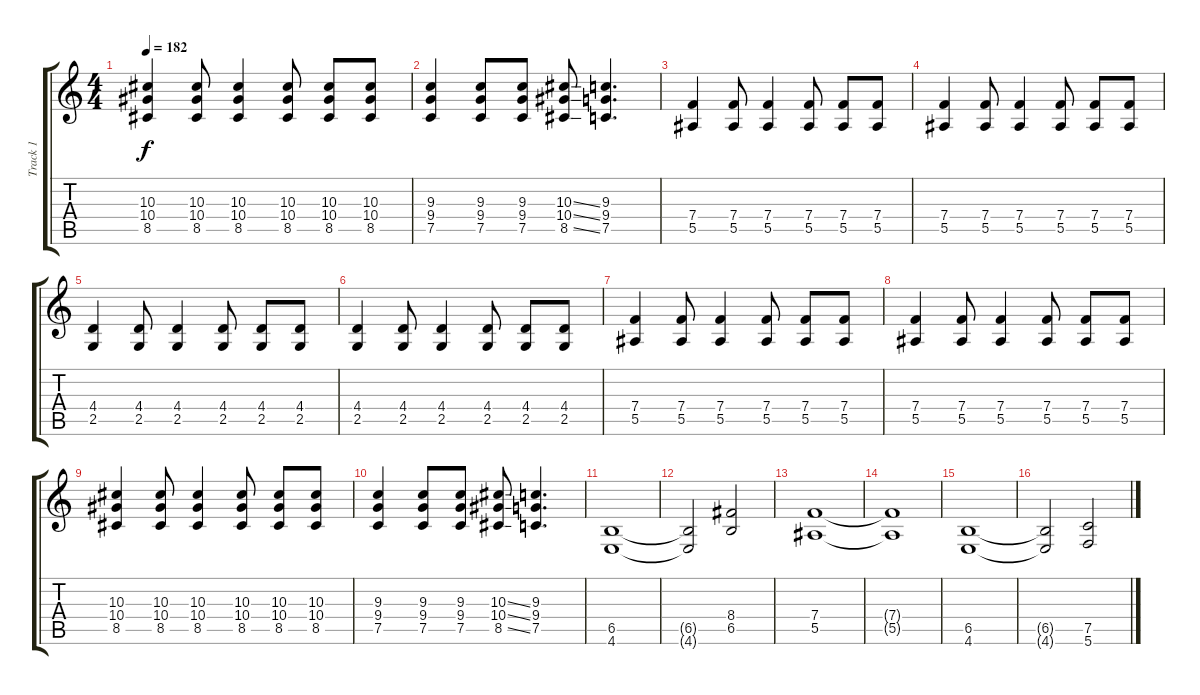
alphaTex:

\track ("Track 1" "Track 1") {instrument distortionguitar}
\staff {score tabs}
\tuning (C4 G3 Eb3 Bb2 F2 C2) {hide}
\ts (4 4)
\tempo 182
\clef g2
\ks c
(10.3 10.4 8.5).4{dy f} (10.3 10.4 8.5).8 (10.3 10.4 8.5).4 (10.3 10.4 8.5).8 (10.3 10.4 8.5).8 (10.3 10.4 8.5).8 |
(9.3 9.4 7.5).4 (9.3 9.4 7.5).8 (9.3 9.4 7.5).8 (10.3{ss} 10.4{ss} 8.5{ss}).8 (9.3 9.4 7.5).4{d} |
(7.4 5.5).4 (7.4 5.5).8 (7.4 5.5).4 (7.4 5.5).8 (7.4 5.5).8 (7.4 5.5).8 |
(7.4 5.5).4 (7.4 5.5).8 (7.4 5.5).4 (7.4 5.5).8 (7.4 5.5).8 (7.4 5.5).8 |
(4.4 2.5).4 (4.4 2.5).8 (4.4 2.5).4 (4.4 2.5).8 (4.4 2.5).8 (4.4 2.5).8 |
(4.4 2.5).4 (4.4 2.5).8 (4.4 2.5).4 (4.4 2.5).8 (4.4 2.5).8 (4.4 2.5).8 |
(7.4 5.5).4 (7.4 5.5).8 (7.4 5.5).4 (7.4 5.5).8 (7.4 5.5).8 (7.4 5.5).8 |
(7.4 5.5).4 (7.4 5.5).8 (7.4 5.5).4 (7.4 5.5).8 (7.4 5.5).8 (7.4 5.5).8 |
(10.3 10.4 8.5).4 (10.3 10.4 8.5).8 (10.3 10.4 8.5).4 (10.3 10.4 8.5).8 (10.3 10.4 8.5).8 (10.3 10.4 8.5).8 |
(9.3 9.4 7.5).4 (9.3 9.4 7.5).8 (9.3 9.4 7.5).8 (10.3{ss} 10.4{ss} 8.5{ss}).8 (9.3 9.4 7.5).4{d} |
(6.5 4.6).1 |
(6.5{t} 4.6{t}).2 (8.4 6.5).2 |
(7.4 5.5).1 |
(7.4{t} 5.5{t}).1 |
(6.5 4.6).1 |
(6.5{t} 4.6{t}).2 (7.5 5.6).2
